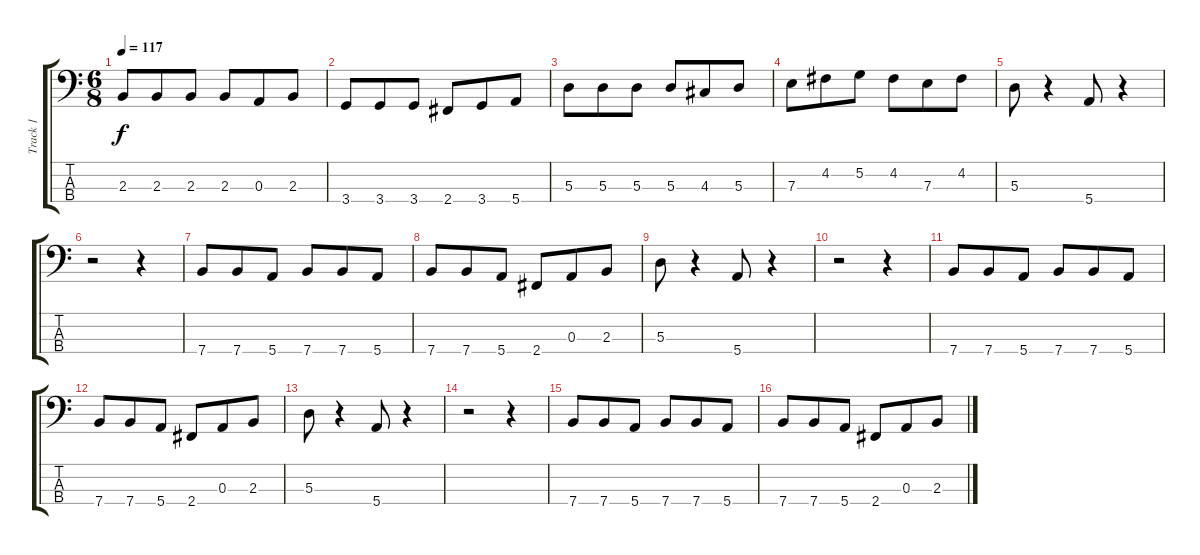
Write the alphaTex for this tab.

\track ("Track 1" "Track 1") {instrument electricbasspick}
\staff {score tabs}
\tuning (G2 D2 A1 E1) {hide}
\ts (6 8)
\tempo 117
\clef f4
\ks c
2.3.8{dy f} 2.3.8 2.3.8 2.3.8 0.3.8 2.3.8 |
3.4.8 3.4.8 3.4.8 2.4.8 3.4.8 5.4.8 |
5.3.8 5.3.8 5.3.8 5.3.8 4.3.8 5.3.8 |
7.3.8 4.2.8 5.2.8 4.2.8 7.3.8 4.2.8 |
5.3.8 r.4 5.4.8 r.4 |
r.2 r.4 |
7.4.8 7.4.8 5.4.8 7.4.8 7.4.8 5.4.8 |
7.4.8 7.4.8 5.4.8 2.4.8 0.3.8 2.3.8 |
5.3.8 r.4 5.4.8 r.4 |
r.2 r.4 |
7.4.8 7.4.8 5.4.8 7.4.8 7.4.8 5.4.8 |
7.4.8 7.4.8 5.4.8 2.4.8 0.3.8 2.3.8 |
5.3.8 r.4 5.4.8 r.4 |
r.2 r.4 |
7.4.8 7.4.8 5.4.8 7.4.8 7.4.8 5.4.8 |
7.4.8 7.4.8 5.4.8 2.4.8 0.3.8 2.3.8
